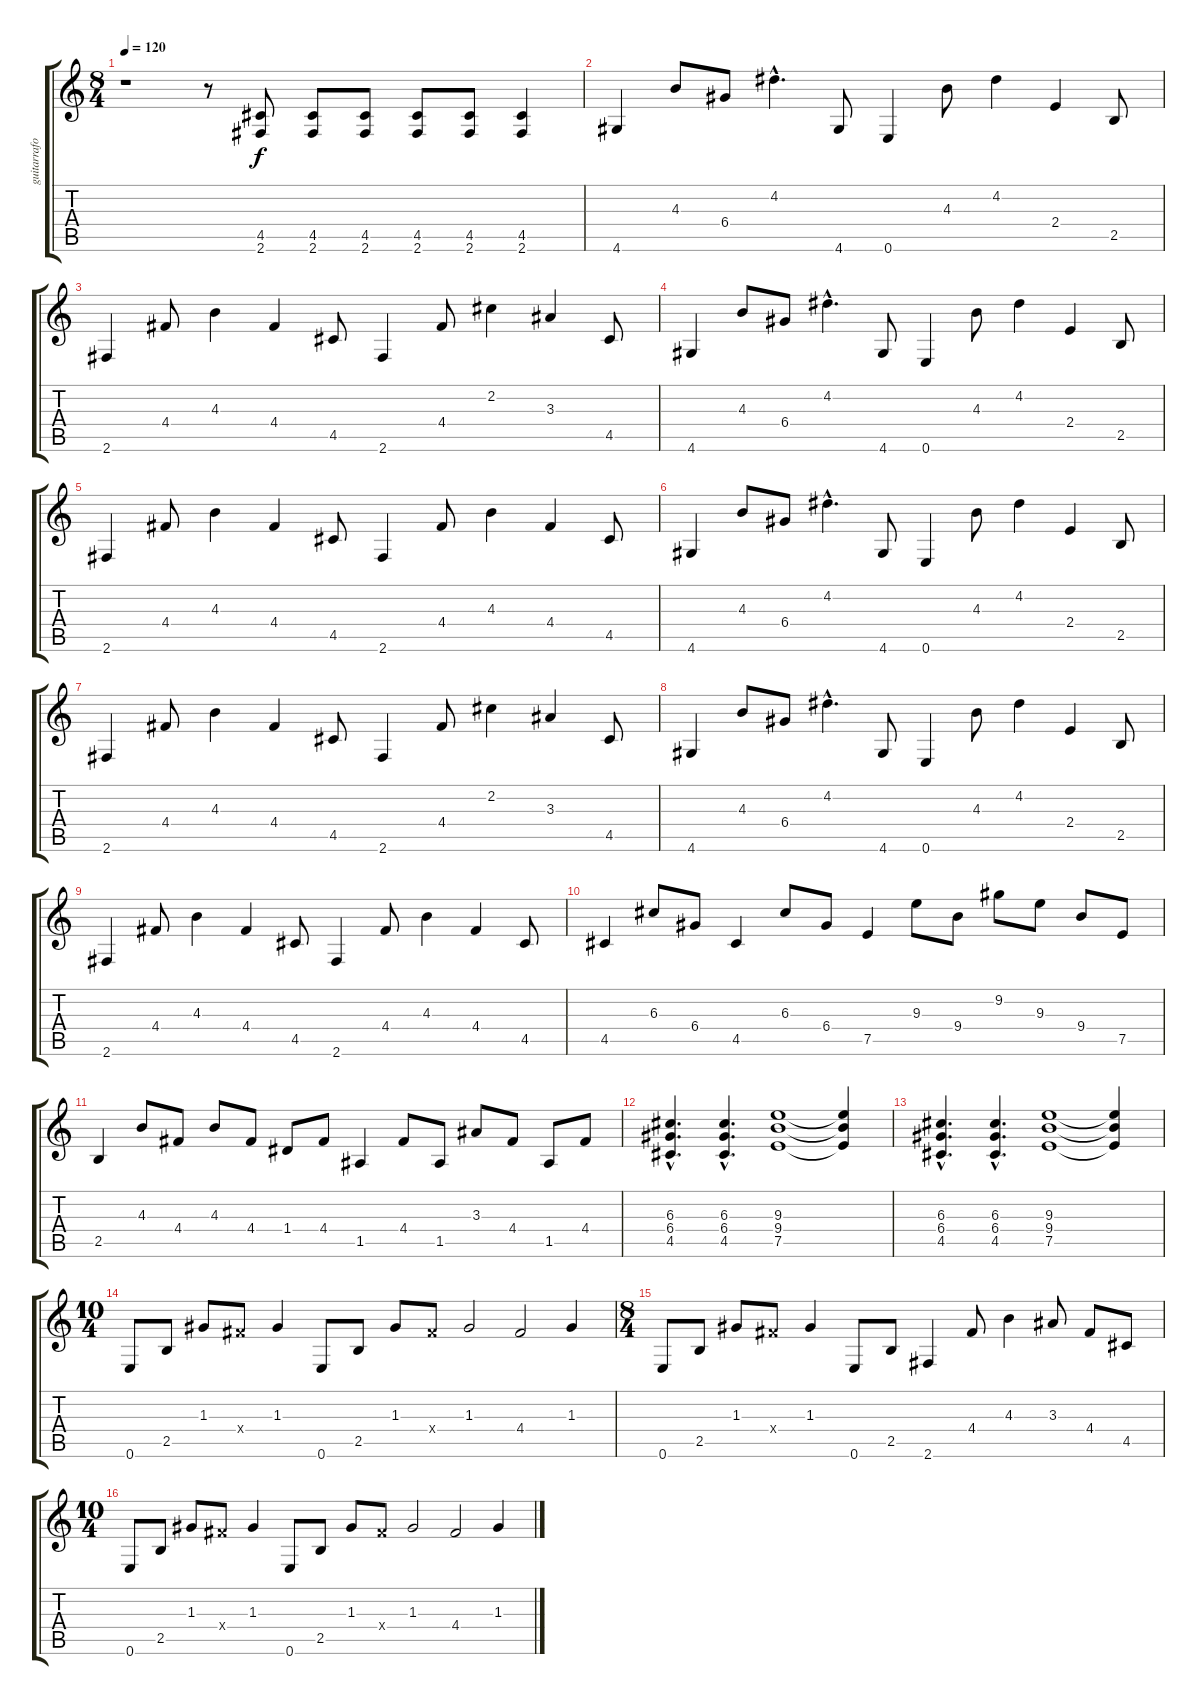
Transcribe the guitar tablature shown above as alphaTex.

\track ("guitarrafondo" "guitarrafo") {instrument overdrivenguitar}
\staff {score tabs}
\tuning (E4 B3 G3 D3 A2 E2) {hide}
\ts (8 4)
\tempo 120
\clef g2
\ks c
r.1{dy f} r.8 (4.5 2.6).8{instrument electricguitarmuted} (4.5 2.6).8 (4.5 2.6).8 (4.5 2.6).8 (4.5 2.6).8 (4.5 2.6).4 |
4.6.4{instrument overdrivenguitar} 4.3.8 6.4.8 4.2{hac}.4{d} 4.6.8 0.6.4 4.3.8 4.2.4 2.4.4 2.5.8 |
2.6.4 4.4.8 4.3.4 4.4.4 4.5.8 2.6.4 4.4.8 2.2.4 3.3.4 4.5.8 |
4.6.4 4.3.8 6.4.8 4.2{hac}.4{d} 4.6.8 0.6.4 4.3.8 4.2.4 2.4.4 2.5.8 |
2.6.4 4.4.8 4.3.4 4.4.4 4.5.8 2.6.4 4.4.8 4.3.4 4.4.4 4.5.8 |
4.6.4{instrument overdrivenguitar} 4.3.8 6.4.8 4.2{hac}.4{d} 4.6.8 0.6.4 4.3.8 4.2.4 2.4.4 2.5.8 |
2.6.4 4.4.8 4.3.4 4.4.4 4.5.8 2.6.4 4.4.8 2.2.4 3.3.4 4.5.8 |
4.6.4 4.3.8 6.4.8 4.2{hac}.4{d} 4.6.8 0.6.4 4.3.8 4.2.4 2.4.4 2.5.8 |
2.6.4 4.4.8 4.3.4 4.4.4 4.5.8 2.6.4 4.4.8 4.3.4 4.4.4 4.5.8 |
4.5.4 6.3.8 6.4.8 4.5.4 6.3.8 6.4.8 7.5.4 9.3.8 9.4.8 9.2.8 9.3.8 9.4.8 7.5.8 |
2.5.4 4.3.8 4.4.8 4.3.8 4.4.8 1.4.8 4.4.8 1.5.4 4.4.8 1.5.8 3.3.8 4.4.8 1.5.8 4.4.8 |
(6.3{hac} 6.4{hac} 4.5{hac}).4{d} (6.3{hac} 6.4{hac} 4.5{hac}).4{d} (9.3 9.4 7.5).1 (9.3{t} 9.4{t} 7.5{t}).4 |
(6.3{hac} 6.4{hac} 4.5{hac}).4{d} (6.3{hac} 6.4{hac} 4.5{hac}).4{d} (9.3 9.4 7.5).1 (9.3{t} 9.4{t} 7.5{t}).4 |
\ts (10 4)
0.6.8 2.5.8 1.3.8 4.4{x}.8 1.3.4 0.6.8 2.5.8 1.3.8 4.4{x}.8 1.3.2 4.4.2 1.3.4 |
\ts (8 4)
0.6.8 2.5.8 1.3.8 4.4{x}.8 1.3.4 0.6.8 2.5.8 2.6.4 4.4.8 4.3.4 3.3.8 4.4.8 4.5.8 |
\ts (10 4)
0.6.8 2.5.8 1.3.8 4.4{x}.8 1.3.4 0.6.8 2.5.8 1.3.8 4.4{x}.8 1.3.2 4.4.2 1.3.4
